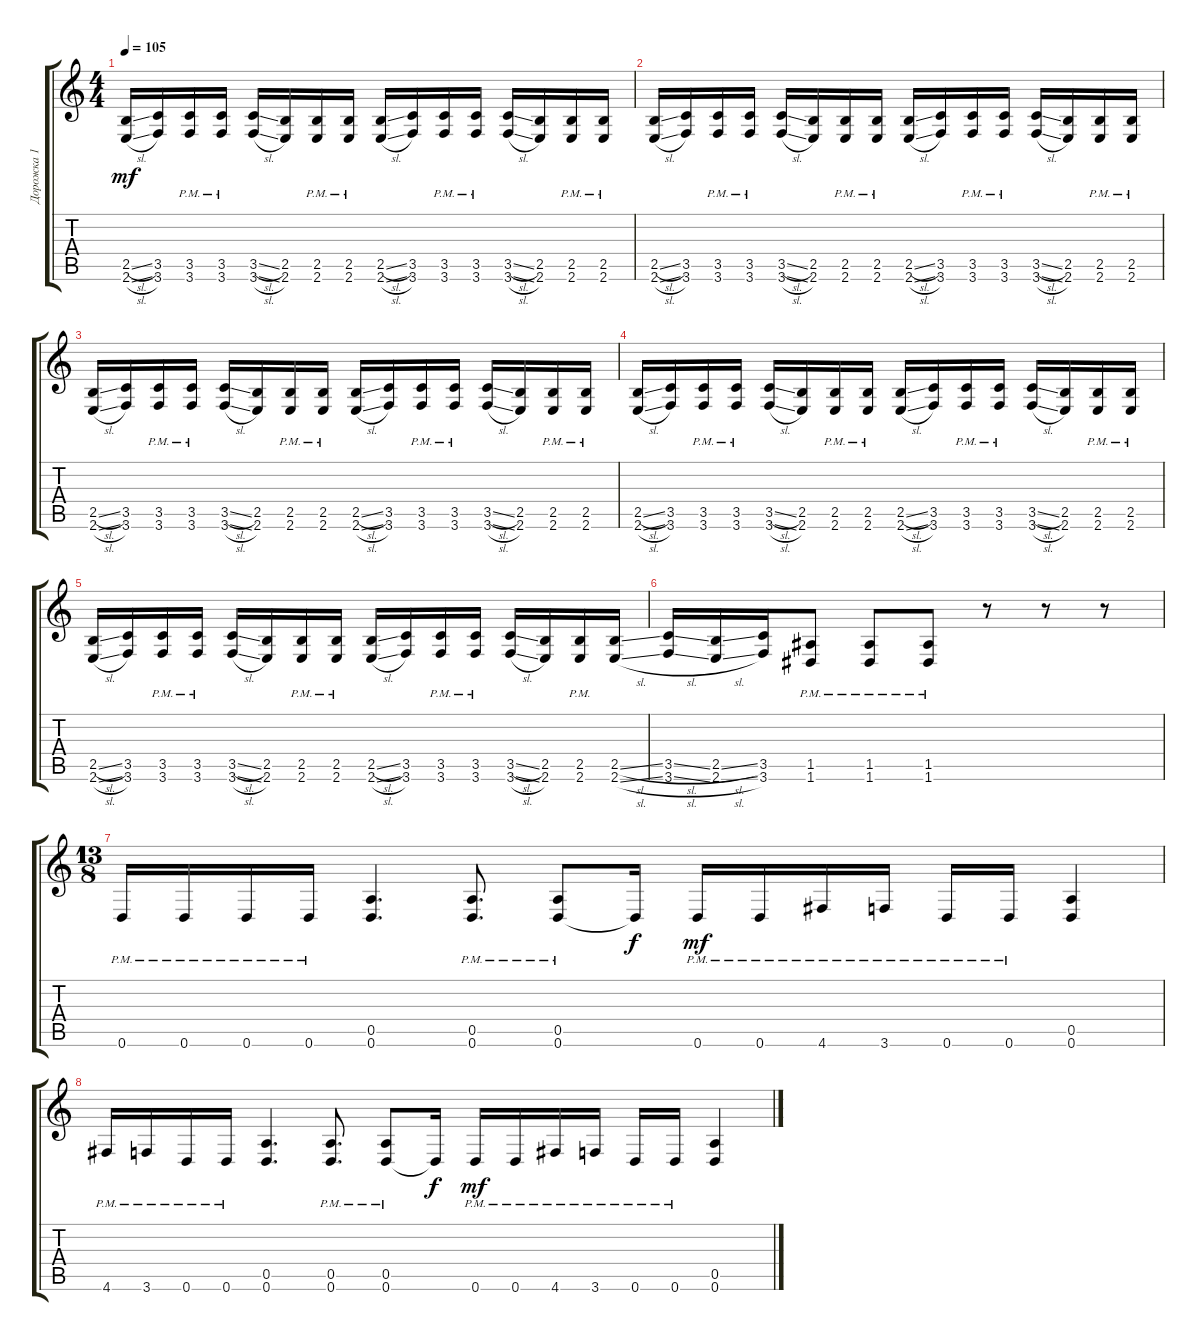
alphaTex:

\track ("Дорожка 1" "Дорожка 1") {instrument overdrivenguitar}
\staff {score tabs}
\tuning (E4 B3 G3 D3 A2 D2) {hide}
\ts (4 4)
\tempo 105
\clef g2
\ks c
(2.5{sl} 2.6{sl}).16{dy mf} (3.5 3.6).16 (3.5{pm} 3.6{pm}).16 (3.5{pm} 3.6{pm}).16 (3.5{sl} 3.6{sl}).16 (2.5 2.6).16 (2.5{pm} 2.6{pm}).16 (2.5{pm} 2.6{pm}).16 (2.5{sl} 2.6{sl}).16 (3.5 3.6).16 (3.5{pm} 3.6{pm}).16 (3.5{pm} 3.6{pm}).16 (3.5{sl} 3.6{sl}).16 (2.5 2.6).16 (2.5{pm} 2.6{pm}).16 (2.5{pm} 2.6{pm}).16 |
(2.5{sl} 2.6{sl}).16 (3.5 3.6).16 (3.5{pm} 3.6{pm}).16 (3.5{pm} 3.6{pm}).16 (3.5{sl} 3.6{sl}).16 (2.5 2.6).16 (2.5{pm} 2.6{pm}).16 (2.5{pm} 2.6{pm}).16 (2.5{sl} 2.6{sl}).16 (3.5 3.6).16 (3.5{pm} 3.6{pm}).16 (3.5{pm} 3.6{pm}).16 (3.5{sl} 3.6{sl}).16 (2.5 2.6).16 (2.5{pm} 2.6{pm}).16 (2.5{pm} 2.6{pm}).16 |
(2.5{sl} 2.6{sl}).16 (3.5 3.6).16 (3.5{pm} 3.6{pm}).16 (3.5{pm} 3.6{pm}).16 (3.5{sl} 3.6{sl}).16 (2.5 2.6).16 (2.5{pm} 2.6{pm}).16 (2.5{pm} 2.6{pm}).16 (2.5{sl} 2.6{sl}).16 (3.5 3.6).16 (3.5{pm} 3.6{pm}).16 (3.5{pm} 3.6{pm}).16 (3.5{sl} 3.6{sl}).16 (2.5 2.6).16 (2.5{pm} 2.6{pm}).16 (2.5{pm} 2.6{pm}).16 |
(2.5{sl} 2.6{sl}).16 (3.5 3.6).16 (3.5{pm} 3.6{pm}).16 (3.5{pm} 3.6{pm}).16 (3.5{sl} 3.6{sl}).16 (2.5 2.6).16 (2.5{pm} 2.6{pm}).16 (2.5{pm} 2.6{pm}).16 (2.5{sl} 2.6{sl}).16 (3.5 3.6).16 (3.5{pm} 3.6{pm}).16 (3.5{pm} 3.6{pm}).16 (3.5{sl} 3.6{sl}).16 (2.5 2.6).16 (2.5{pm} 2.6{pm}).16 (2.5{pm} 2.6{pm}).16 |
(2.5{sl} 2.6{sl}).16 (3.5 3.6).16 (3.5{pm} 3.6{pm}).16 (3.5{pm} 3.6{pm}).16 (3.5{sl} 3.6{sl}).16 (2.5 2.6).16 (2.5{pm} 2.6{pm}).16 (2.5{pm} 2.6{pm}).16 (2.5{sl} 2.6{sl}).16 (3.5 3.6).16 (3.5{pm} 3.6{pm}).16 (3.5{pm} 3.6{pm}).16 (3.5{sl} 3.6{sl}).16 (2.5 2.6).16 (2.5{pm} 2.6{pm}).16 (2.5{sl} 2.6{sl}).16 |
(3.5{sl} 3.6{sl}).16 (2.5{sl} 2.6{sl}).16 (3.5 3.6).16 (1.5{pm} 1.6{pm}).8 (1.5{pm} 1.6{pm}).8 (1.5{pm} 1.6{pm}).8 r.8 r.8 r.8 |
\ts (13 8)
0.6{pm}.16 0.6{pm}.16 0.6{pm}.16 0.6{pm}.16 (0.5 0.6).4{d} (0.5{pm} 0.6{pm}).8{d} (0.5{pm} 0.6{pm}).8 0.6{t}.16{dy f} 0.6{pm}.16{dy mf} 0.6{pm}.16 4.6{pm}.16 3.6{pm}.16 0.6{pm}.16 0.6{pm}.16 (0.5 0.6).4 |
4.6{pm}.16 3.6{pm}.16 0.6{pm}.16 0.6{pm}.16 (0.5 0.6).4{d} (0.5{pm} 0.6{pm}).8{d} (0.5{pm} 0.6{pm}).8 0.6{t}.16{dy f} 0.6{pm}.16{dy mf} 0.6{pm}.16 4.6{pm}.16 3.6{pm}.16 0.6{pm}.16 0.6{pm}.16 (0.5 0.6).4
